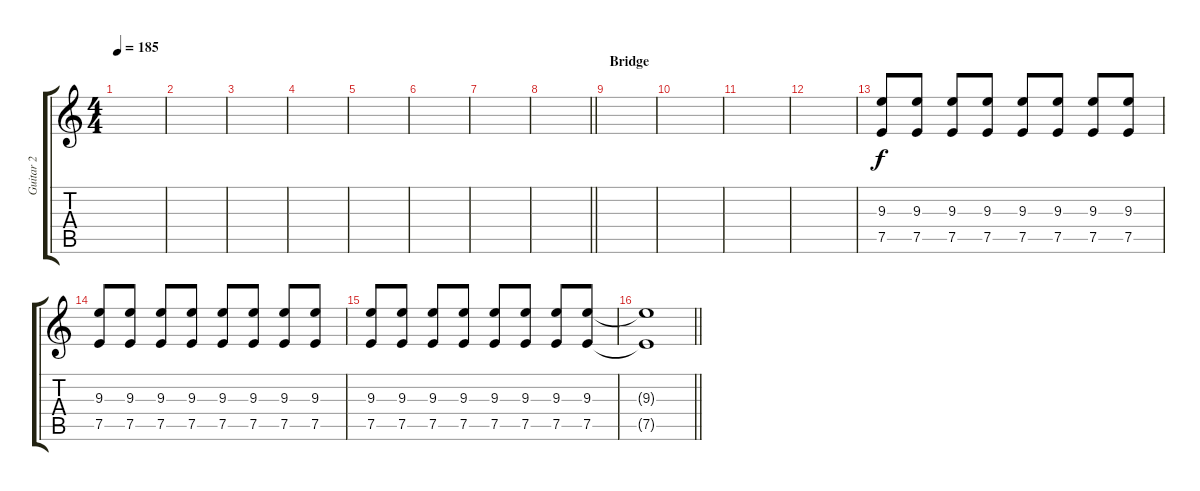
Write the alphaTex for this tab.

\track ("Guitar 2" "Guitar 2") {solo instrument overdrivenguitar}
\staff {score tabs}
\tuning (E4 B3 G3 D3 A2 E2) {hide}
\ts (4 4)
\section ("" "")
\tempo 185
\clef g2
\ks c
|
|
|
|
|
|
|
\barLineRight lightlight
|
\section ("" "Bridge")
|
|
|
|
(9.3 7.5).8{volume 14 balance 0} (9.3 7.5).8 (9.3 7.5).8 (9.3 7.5).8 (9.3 7.5).8 (9.3 7.5).8 (9.3 7.5).8 (9.3 7.5).8 |
(9.3 7.5).8 (9.3 7.5).8 (9.3 7.5).8 (9.3 7.5).8 (9.3 7.5).8 (9.3 7.5).8 (9.3 7.5).8 (9.3 7.5).8 |
(9.3 7.5).8 (9.3 7.5).8 (9.3 7.5).8 (9.3 7.5).8 (9.3 7.5).8 (9.3 7.5).8 (9.3 7.5).8 (9.3 7.5).8 |
\barLineRight lightlight
(9.3{t} 7.5{t}).1
